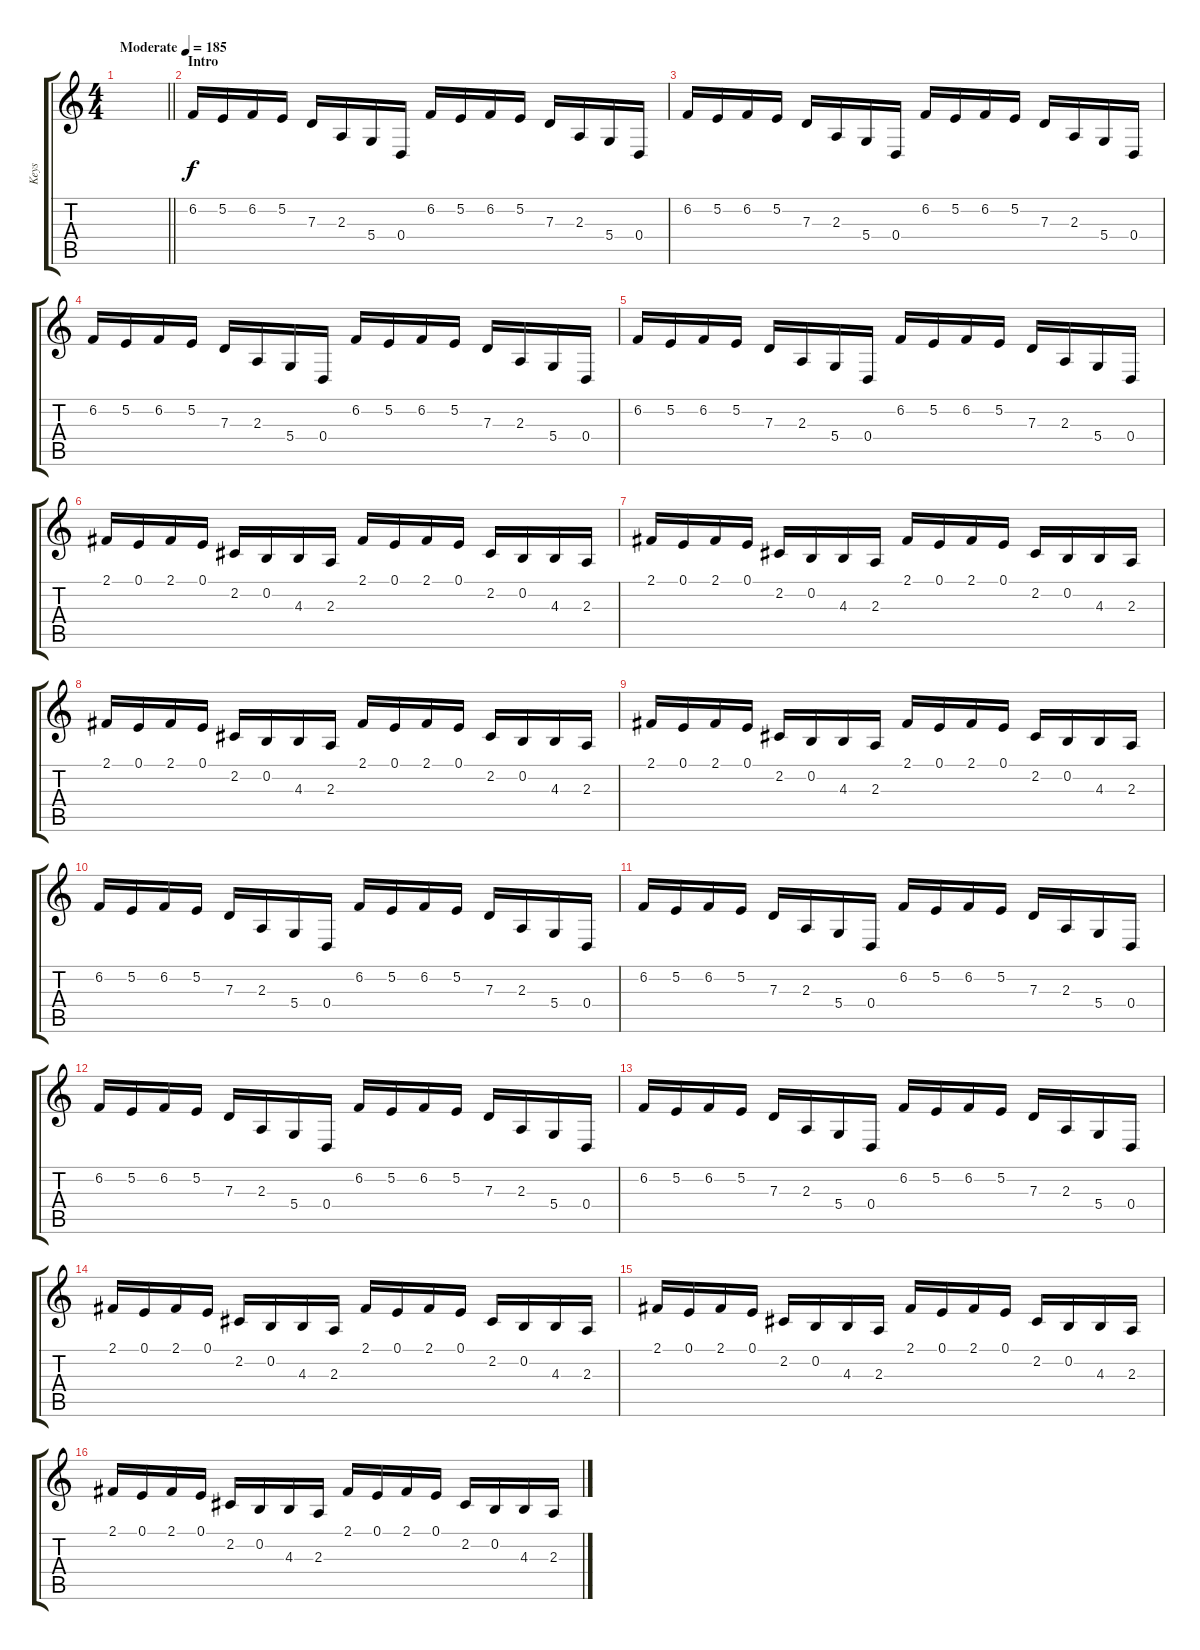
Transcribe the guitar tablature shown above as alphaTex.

\track ("Keys" "Keys") {instrument lead1square}
\staff {score tabs}
\tuning (E4 B3 G3 D3 A2 E2) {hide}
\ts (4 4)
\tempo (185 "Moderate")
\clef g2
\barLineRight lightlight
\ks c
|
\section ("" "Intro")
6.2.16 5.2.16 6.2.16 5.2.16 7.3.16 2.3.16 5.4.16 0.4.16 6.2.16 5.2.16 6.2.16 5.2.16 7.3.16 2.3.16 5.4.16 0.4.16 |
6.2.16 5.2.16 6.2.16 5.2.16 7.3.16 2.3.16 5.4.16 0.4.16 6.2.16 5.2.16 6.2.16 5.2.16 7.3.16 2.3.16 5.4.16 0.4.16 |
6.2.16 5.2.16 6.2.16 5.2.16 7.3.16 2.3.16 5.4.16 0.4.16 6.2.16 5.2.16 6.2.16 5.2.16 7.3.16 2.3.16 5.4.16 0.4.16 |
6.2.16 5.2.16 6.2.16 5.2.16 7.3.16 2.3.16 5.4.16 0.4.16 6.2.16 5.2.16 6.2.16 5.2.16 7.3.16 2.3.16 5.4.16 0.4.16 |
2.1.16 0.1.16 2.1.16 0.1.16 2.2.16 0.2.16 4.3.16 2.3.16 2.1.16 0.1.16 2.1.16 0.1.16 2.2.16 0.2.16 4.3.16 2.3.16 |
2.1.16 0.1.16 2.1.16 0.1.16 2.2.16 0.2.16 4.3.16 2.3.16 2.1.16 0.1.16 2.1.16 0.1.16 2.2.16 0.2.16 4.3.16 2.3.16 |
2.1.16 0.1.16 2.1.16 0.1.16 2.2.16 0.2.16 4.3.16 2.3.16 2.1.16 0.1.16 2.1.16 0.1.16 2.2.16 0.2.16 4.3.16 2.3.16 |
2.1.16 0.1.16 2.1.16 0.1.16 2.2.16 0.2.16 4.3.16 2.3.16 2.1.16 0.1.16 2.1.16 0.1.16 2.2.16 0.2.16 4.3.16 2.3.16 |
6.2.16 5.2.16 6.2.16 5.2.16 7.3.16 2.3.16 5.4.16 0.4.16 6.2.16 5.2.16 6.2.16 5.2.16 7.3.16 2.3.16 5.4.16 0.4.16 |
6.2.16 5.2.16 6.2.16 5.2.16 7.3.16 2.3.16 5.4.16 0.4.16 6.2.16 5.2.16 6.2.16 5.2.16 7.3.16 2.3.16 5.4.16 0.4.16 |
6.2.16 5.2.16 6.2.16 5.2.16 7.3.16 2.3.16 5.4.16 0.4.16 6.2.16 5.2.16 6.2.16 5.2.16 7.3.16 2.3.16 5.4.16 0.4.16 |
6.2.16 5.2.16 6.2.16 5.2.16 7.3.16 2.3.16 5.4.16 0.4.16 6.2.16 5.2.16 6.2.16 5.2.16 7.3.16 2.3.16 5.4.16 0.4.16 |
2.1.16 0.1.16 2.1.16 0.1.16 2.2.16 0.2.16 4.3.16 2.3.16 2.1.16 0.1.16 2.1.16 0.1.16 2.2.16 0.2.16 4.3.16 2.3.16 |
2.1.16 0.1.16 2.1.16 0.1.16 2.2.16 0.2.16 4.3.16 2.3.16 2.1.16 0.1.16 2.1.16 0.1.16 2.2.16 0.2.16 4.3.16 2.3.16 |
2.1.16 0.1.16 2.1.16 0.1.16 2.2.16 0.2.16 4.3.16 2.3.16 2.1.16 0.1.16 2.1.16 0.1.16 2.2.16 0.2.16 4.3.16 2.3.16
